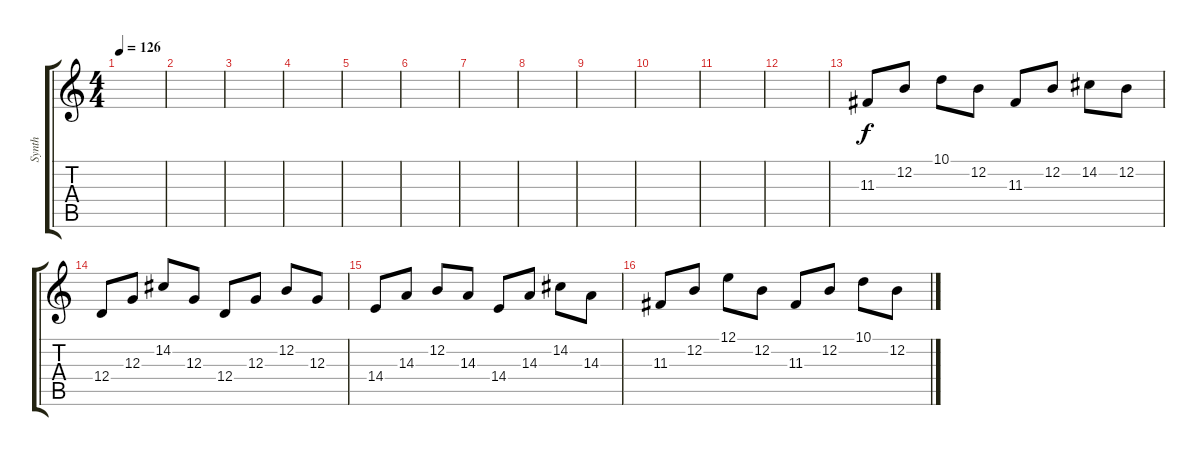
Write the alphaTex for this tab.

\track ("Synth" "Synth") {instrument stringensemble1}
\staff {score tabs}
\tuning (E4 B3 G3 D3 A2 E2) {hide}
\ts (4 4)
\tempo 126
\clef g2
\ks c
|
|
|
|
|
|
|
|
|
|
|
|
11.3.8 12.2.8 10.1.8 12.2.8 11.3.8 12.2.8 14.2.8 12.2.8 |
12.4.8 12.3.8 14.2.8 12.3.8 12.4.8 12.3.8 12.2.8 12.3.8 |
14.4.8 14.3.8 12.2.8 14.3.8 14.4.8 14.3.8 14.2.8 14.3.8 |
11.3.8 12.2.8 12.1.8 12.2.8 11.3.8 12.2.8 10.1.8 12.2.8
